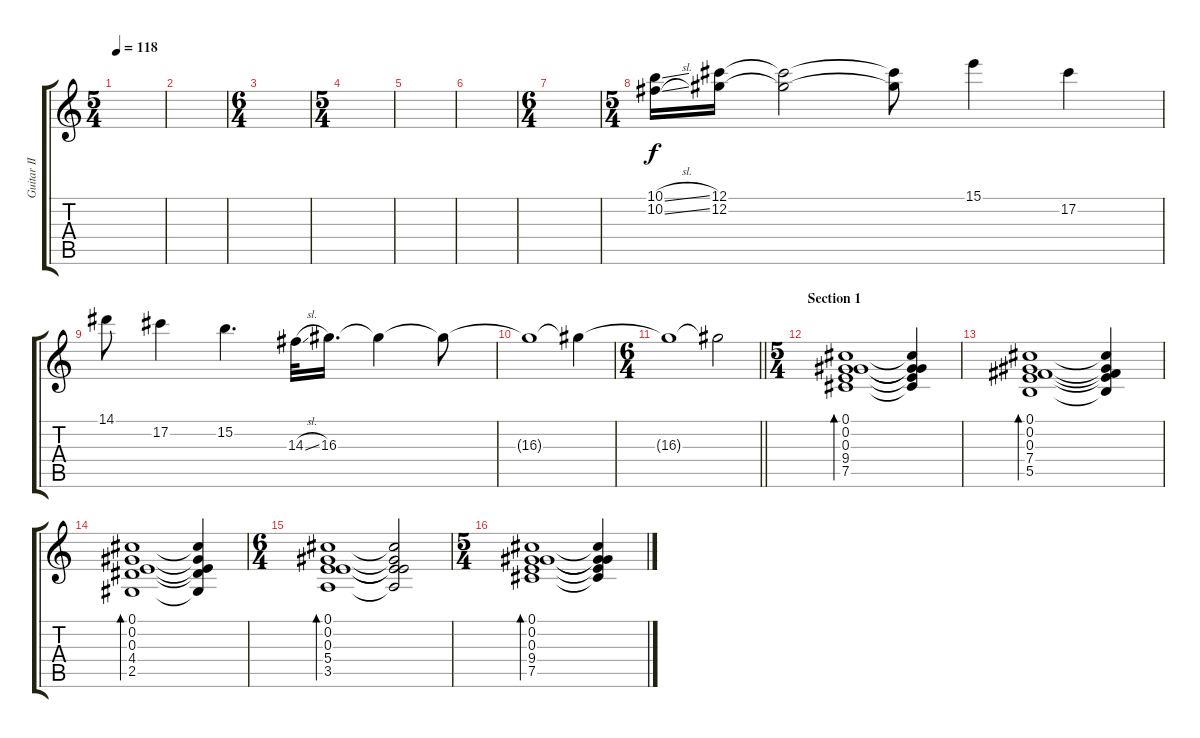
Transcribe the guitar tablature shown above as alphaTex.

\track ("Guitar II" "Guitar II") {instrument distortionguitar}
\staff {score tabs}
\tuning (Db4 Ab3 E3 B2 Gb2 Db2) {hide}
\ts (5 4)
\tempo 118
\clef g2
\ks c
|
|
\ts (6 4)
|
\ts (5 4)
|
|
|
\ts (6 4)
|
\ts (5 4)
(10.1{sl} 10.2{sl}).16{volume 10 instrument electricguitarjazz} (12.1 12.2).16 (12.1{t} 12.2{t}).2 (12.1{t} 12.2{t}).8 15.1.4 17.2.4 |
14.1.8 17.2.4 15.2.4{d} 14.3{sl}.32 16.3.16{d} 16.3{t}.4 16.3{t}.8 |
16.3{t}.1 16.3{t}.4 |
\ts (6 4)
\barLineRight lightlight
16.3{t}.1 16.3{t}.2 |
\ts (5 4)
\section ("" "Section 1")
(0.1 0.2 0.3 9.4 7.5).1{bd 120 volume 7} (0.1{t} 0.2{t} 0.3{t} 9.4{t} 7.5{t}).4 |
(0.1 0.2 0.3 7.4 5.5).1{bd 120} (0.1{t} 0.2{t} 0.3{t} 7.4{t} 5.5{t}).4 |
(0.1 0.2 0.3 4.4 2.5).1{bd 120} (0.1{t} 0.2{t} 0.3{t} 4.4{t} 2.5{t}).4 |
\ts (6 4)
(0.1 0.2 0.3 5.4 3.5).1{bd 120} (0.1{t} 0.2{t} 0.3{t} 5.4{t} 3.5{t}).2 |
\ts (5 4)
(0.1 0.2 0.3 9.4 7.5).1{bd 120} (0.1{t} 0.2{t} 0.3{t} 9.4{t} 7.5{t}).4
